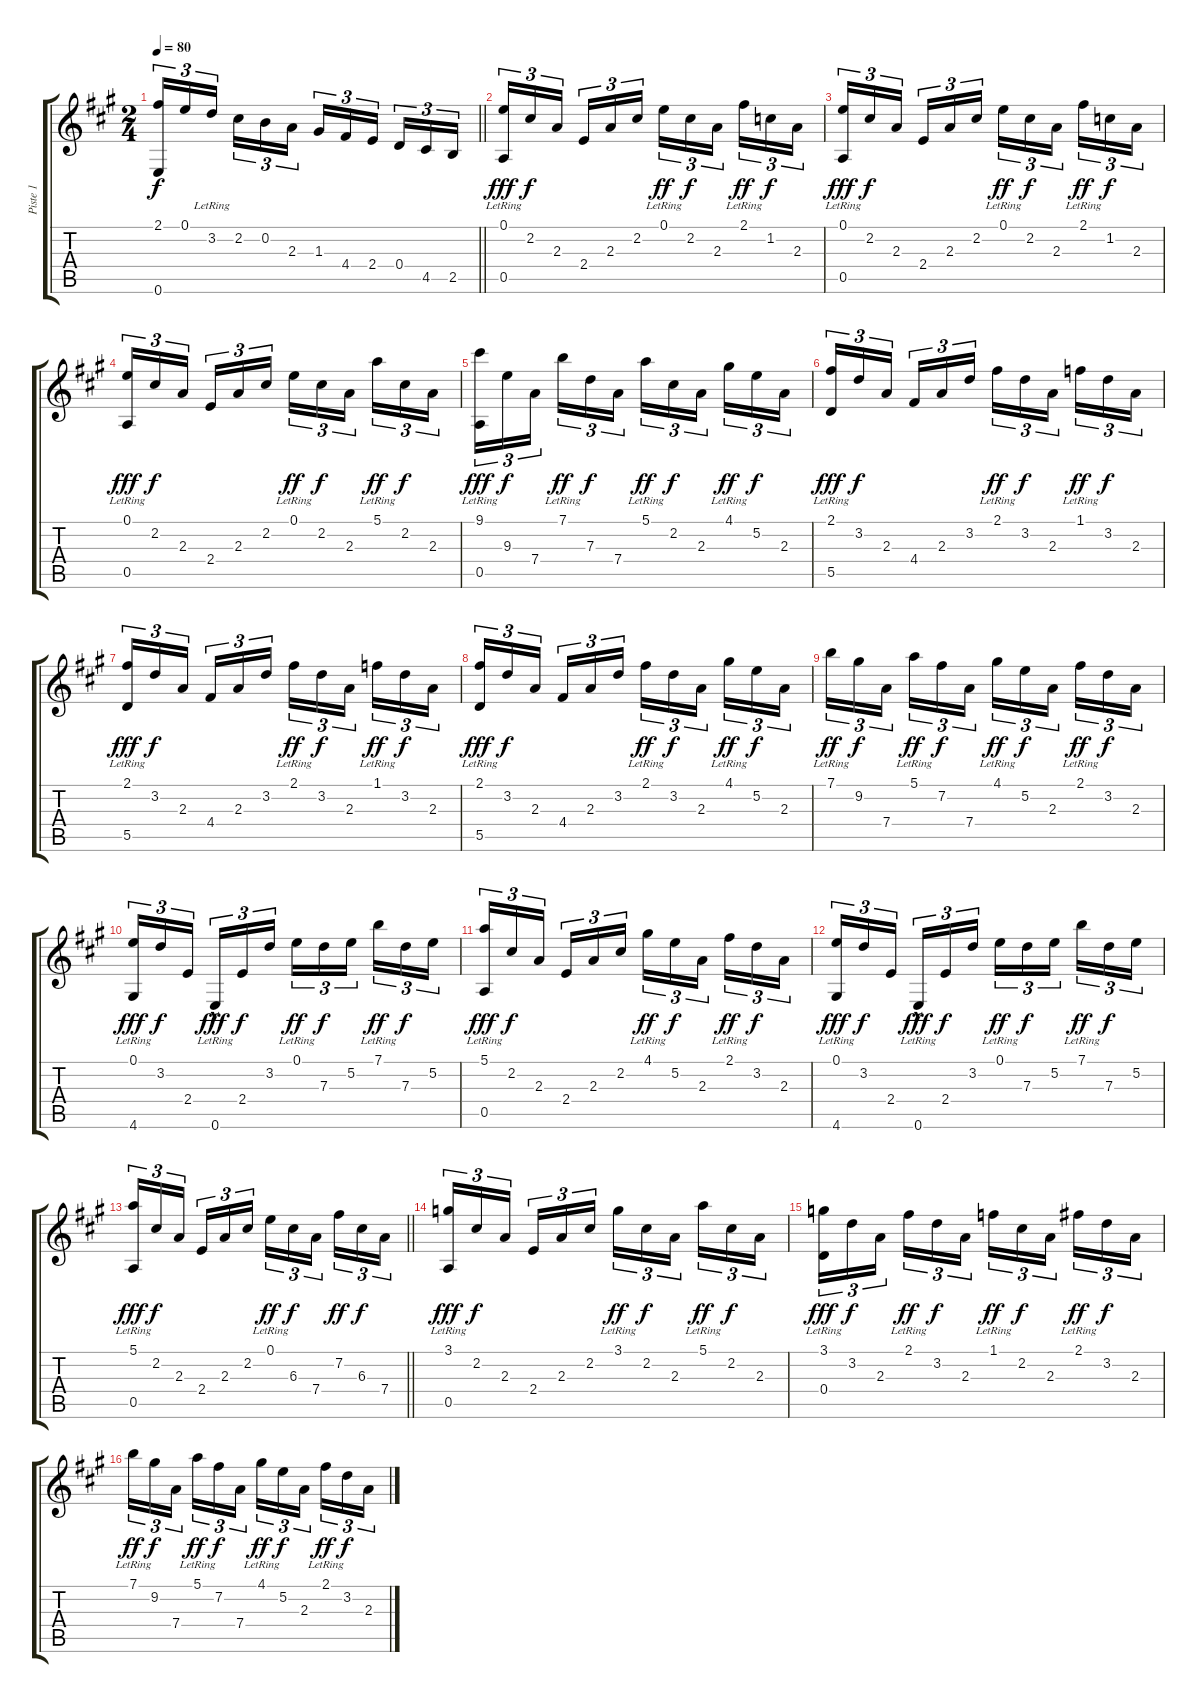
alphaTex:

\track ("Piste 1" "Piste 1") {instrument acousticguitarnylon}
\staff {score tabs}
\tuning (E4 B3 G3 D3 A2 E2) {hide}
\ts (2 4)
\tempo 80
\clef g2
\barLineRight lightlight
\ks a
(2.1 0.6{t}).16{tu (3 2) dy f} 0.1.16{tu (3 2)} 3.2{lr}.16{tu (3 2)} 2.2.16{tu (3 2)} 0.2.16{tu (3 2)} 2.3.16{tu (3 2)} 1.3.16{tu (3 2)} 4.4.16{tu (3 2)} 2.4.16{tu (3 2)} 0.4.16{tu (3 2)} 4.5.16{tu (3 2)} 2.5.16{tu (3 2)} |
(0.1{lr} 0.5).16{tu (3 2) dy fff} 2.2.16{tu (3 2) dy f} 2.3.16{tu (3 2)} 2.4.16{tu (3 2)} 2.3.16{tu (3 2)} 2.2.16{tu (3 2)} 0.1{lr}.16{tu (3 2) dy ff} 2.2.16{tu (3 2) dy f} 2.3.16{tu (3 2)} 2.1{lr}.16{tu (3 2) dy ff} 1.2.16{tu (3 2) dy f} 2.3.16{tu (3 2)} |
(0.1{lr} 0.5).16{tu (3 2) dy fff} 2.2.16{tu (3 2) dy f} 2.3.16{tu (3 2)} 2.4.16{tu (3 2)} 2.3.16{tu (3 2)} 2.2.16{tu (3 2)} 0.1{lr}.16{tu (3 2) dy ff} 2.2.16{tu (3 2) dy f} 2.3.16{tu (3 2)} 2.1{lr}.16{tu (3 2) dy ff} 1.2.16{tu (3 2) dy f} 2.3.16{tu (3 2)} |
(0.1{lr} 0.5).16{tu (3 2) dy fff} 2.2.16{tu (3 2) dy f} 2.3.16{tu (3 2)} 2.4.16{tu (3 2)} 2.3.16{tu (3 2)} 2.2.16{tu (3 2)} 0.1{lr}.16{tu (3 2) dy ff} 2.2.16{tu (3 2) dy f} 2.3.16{tu (3 2)} 5.1{lr}.16{tu (3 2) dy ff} 2.2.16{tu (3 2) dy f} 2.3.16{tu (3 2)} |
(9.1{lr} 0.5).16{tu (3 2) dy fff} 9.3.16{tu (3 2) dy f} 7.4.16{tu (3 2)} 7.1{lr}.16{tu (3 2) dy ff} 7.3.16{tu (3 2) dy f} 7.4.16{tu (3 2)} 5.1{lr}.16{tu (3 2) dy ff} 2.2.16{tu (3 2) dy f} 2.3.16{tu (3 2)} 4.1{lr}.16{tu (3 2) dy ff} 5.2.16{tu (3 2) dy f} 2.3.16{tu (3 2)} |
(2.1{lr} 5.5).16{tu (3 2) dy fff} 3.2.16{tu (3 2) dy f} 2.3.16{tu (3 2)} 4.4.16{tu (3 2)} 2.3.16{tu (3 2)} 3.2.16{tu (3 2)} 2.1{lr}.16{tu (3 2) dy ff} 3.2.16{tu (3 2) dy f} 2.3.16{tu (3 2)} 1.1{lr}.16{tu (3 2) dy ff} 3.2.16{tu (3 2) dy f} 2.3.16{tu (3 2)} |
(2.1{lr} 5.5).16{tu (3 2) dy fff} 3.2.16{tu (3 2) dy f} 2.3.16{tu (3 2)} 4.4.16{tu (3 2)} 2.3.16{tu (3 2)} 3.2.16{tu (3 2)} 2.1{lr}.16{tu (3 2) dy ff} 3.2.16{tu (3 2) dy f} 2.3.16{tu (3 2)} 1.1{lr}.16{tu (3 2) dy ff} 3.2.16{tu (3 2) dy f} 2.3.16{tu (3 2)} |
(2.1{lr} 5.5).16{tu (3 2) dy fff} 3.2.16{tu (3 2) dy f} 2.3.16{tu (3 2)} 4.4.16{tu (3 2)} 2.3.16{tu (3 2)} 3.2.16{tu (3 2)} 2.1{lr}.16{tu (3 2) dy ff} 3.2.16{tu (3 2) dy f} 2.3.16{tu (3 2)} 4.1{lr}.16{tu (3 2) dy ff} 5.2.16{tu (3 2) dy f} 2.3.16{tu (3 2)} |
7.1{lr}.16{tu (3 2) dy ff} 9.2.16{tu (3 2) dy f} 7.4.16{tu (3 2)} 5.1{lr}.16{tu (3 2) dy ff} 7.2.16{tu (3 2) dy f} 7.4.16{tu (3 2)} 4.1{lr}.16{tu (3 2) dy ff} 5.2.16{tu (3 2) dy f} 2.3.16{tu (3 2)} 2.1{lr}.16{tu (3 2) dy ff} 3.2.16{tu (3 2) dy f} 2.3.16{tu (3 2)} |
(0.1{lr} 4.6{lr}).16{tu (3 2) dy fff} 3.2.16{tu (3 2) dy f} 2.4.16{tu (3 2)} 0.6{hac lr}.16{tu (3 2) dy fff} 2.4.16{tu (3 2) dy f} 3.2.16{tu (3 2)} 0.1{lr}.16{tu (3 2) dy ff} 7.3.16{tu (3 2) dy f} 5.2.16{tu (3 2)} 7.1{lr}.16{tu (3 2) dy ff} 7.3.16{tu (3 2) dy f} 5.2.16{tu (3 2)} |
(5.1{lr} 0.5).16{tu (3 2) dy fff} 2.2.16{tu (3 2) dy f} 2.3.16{tu (3 2)} 2.4.16{tu (3 2)} 2.3.16{tu (3 2)} 2.2.16{tu (3 2)} 4.1{lr}.16{tu (3 2) dy ff} 5.2.16{tu (3 2) dy f} 2.3.16{tu (3 2)} 2.1{lr}.16{tu (3 2) dy ff} 3.2.16{tu (3 2) dy f} 2.3.16{tu (3 2)} |
(0.1{lr} 4.6{lr}).16{tu (3 2) dy fff} 3.2.16{tu (3 2) dy f} 2.4.16{tu (3 2)} 0.6{hac lr}.16{tu (3 2) dy fff} 2.4.16{tu (3 2) dy f} 3.2.16{tu (3 2)} 0.1{lr}.16{tu (3 2) dy ff} 7.3.16{tu (3 2) dy f} 5.2.16{tu (3 2)} 7.1{lr}.16{tu (3 2) dy ff} 7.3.16{tu (3 2) dy f} 5.2.16{tu (3 2)} |
\barLineRight lightlight
(5.1{lr} 0.5).16{tu (3 2) dy fff} 2.2.16{tu (3 2) dy f} 2.3.16{tu (3 2)} 2.4.16{tu (3 2)} 2.3.16{tu (3 2)} 2.2.16{tu (3 2)} 0.1{lr}.16{tu (3 2) dy ff} 6.3.16{tu (3 2) dy f} 7.4.16{tu (3 2)} 7.2.16{tu (3 2) dy ff} 6.3.16{tu (3 2) dy f} 7.4.16{tu (3 2)} |
(3.1{lr} 0.5).16{tu (3 2) dy fff} 2.2.16{tu (3 2) dy f} 2.3.16{tu (3 2)} 2.4.16{tu (3 2)} 2.3.16{tu (3 2)} 2.2.16{tu (3 2)} 3.1{lr}.16{tu (3 2) dy ff} 2.2.16{tu (3 2) dy f} 2.3.16{tu (3 2)} 5.1{lr}.16{tu (3 2) dy ff} 2.2.16{tu (3 2) dy f} 2.3.16{tu (3 2)} |
(3.1{lr} 0.4).16{tu (3 2) dy fff} 3.2.16{tu (3 2) dy f} 2.3.16{tu (3 2)} 2.1{lr}.16{tu (3 2) dy ff} 3.2.16{tu (3 2) dy f} 2.3.16{tu (3 2)} 1.1{lr}.16{tu (3 2) dy ff} 2.2.16{tu (3 2) dy f} 2.3.16{tu (3 2)} 2.1{lr}.16{tu (3 2) dy ff} 3.2.16{tu (3 2) dy f} 2.3.16{tu (3 2)} |
7.1{lr}.16{tu (3 2) dy ff} 9.2.16{tu (3 2) dy f} 7.4.16{tu (3 2)} 5.1{lr}.16{tu (3 2) dy ff} 7.2.16{tu (3 2) dy f} 7.4.16{tu (3 2)} 4.1{lr}.16{tu (3 2) dy ff} 5.2.16{tu (3 2) dy f} 2.3.16{tu (3 2)} 2.1{lr}.16{tu (3 2) dy ff} 3.2.16{tu (3 2) dy f} 2.3.16{tu (3 2)}
